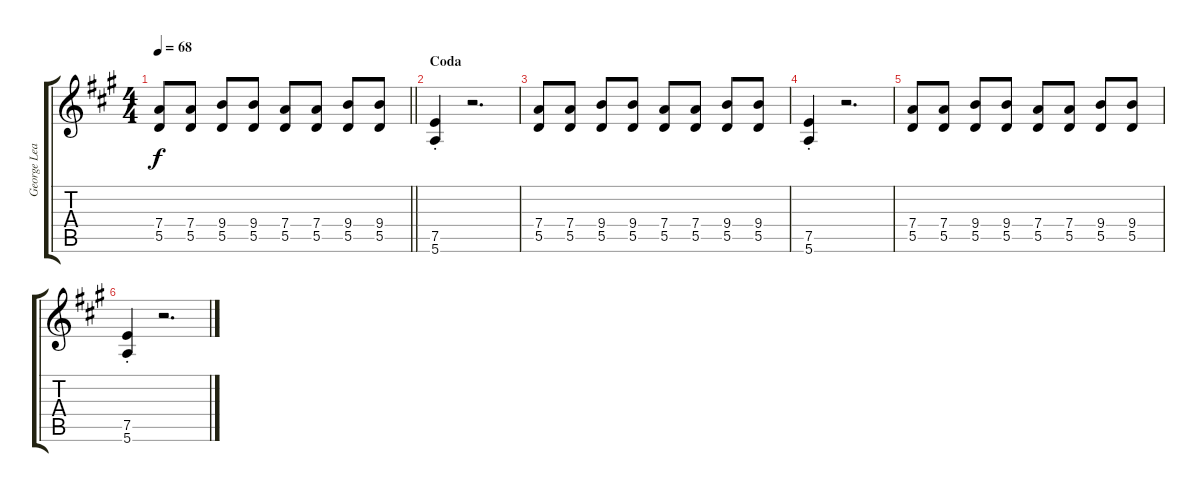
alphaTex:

\track ("George Lead Guitar" "George Lea") {instrument overdrivenguitar}
\staff {score tabs}
\tuning (E4 B3 G3 D3 A2 E2) {hide}
\ts (4 4)
\tempo 68
\clef g2
\barLineRight lightlight
\ks a
(7.4 5.5).8{dy f} (7.4 5.5).8 (9.4 5.5).8 (9.4 5.5).8 (7.4 5.5).8 (7.4 5.5).8 (9.4 5.5).8 (9.4 5.5).8 |
\section ("" "Coda")
(7.5{st} 5.6{st}).4 r.2{d} |
(7.4 5.5).8 (7.4 5.5).8 (9.4 5.5).8 (9.4 5.5).8 (7.4 5.5).8 (7.4 5.5).8 (9.4 5.5).8 (9.4 5.5).8 |
(7.5{st} 5.6{st}).4 r.2{d} |
(7.4 5.5).8 (7.4 5.5).8 (9.4 5.5).8 (9.4 5.5).8 (7.4 5.5).8 (7.4 5.5).8 (9.4 5.5).8 (9.4 5.5).8 |
(7.5{st} 5.6{st}).4 r.2{d}
